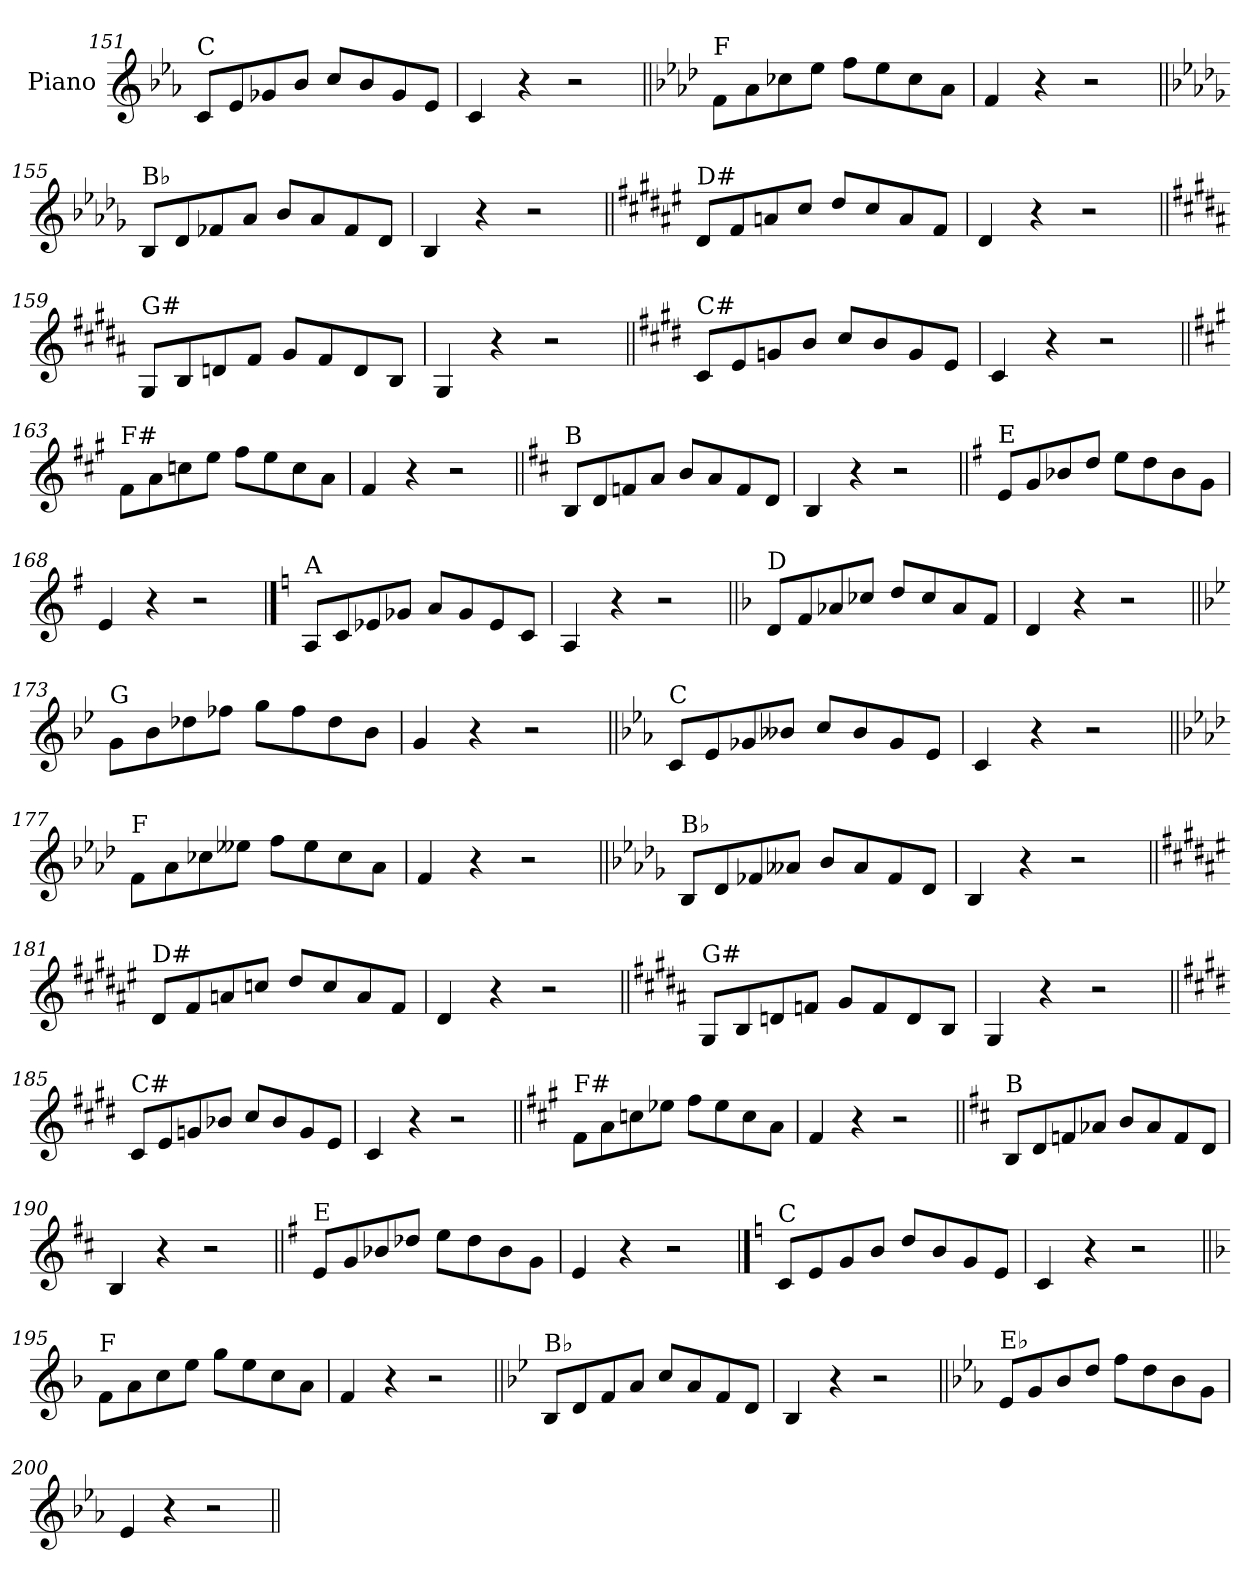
**kern
*part1
*staff1
*I"Piano
*I'Pno.
!!LO:LB:g=z
*clefG2
*k[b-e-a-]
=151
!LO:TX:a:t=C
8c/L
8e-/
8g-X/
8b-/J
8cc/L
8b-/
8g-/
8e-/J
=152
4c/
4r
2r
=153||
*k[b-e-a-d-]
!LO:TX:a:t=F
8f\L
8a-\
8cc-X\
8ee-\J
8ff\L
8ee-\
8cc-\
8a-\J
=154
4f/
4r
2r
=155||
*k[b-e-a-d-g-]
!LO:TX:a:t=B♭
8B-/L
8d-/
8f-X/
8a-/J
8b-/L
8a-/
8f-/
8d-/J
=156
4B-/
4r
2r
!!LO:LB:g=z
=157||
*k[f#c#g#d#a#e#]
!LO:TX:a:t=D#
8d#/L
8f#/
8an/
8cc#/J
8dd#/L
8cc#/
8a/
8f#/J
=158
4d#/
4r
2r
=159||
*k[f#c#g#d#a#]
!LO:TX:a:t=G#
8G#/L
8B/
8dn/
8f#/J
8g#/L
8f#/
8d/
8B/J
=160
4G#/
4r
2r
=161||
*k[f#c#g#d#]
!LO:TX:a:t=C#
8c#/L
8e/
8gn/
8b/J
8cc#/L
8b/
8g/
8e/J
=162
4c#/
4r
2r
!!LO:LB:g=z
=163||
*k[f#c#g#]
!LO:TX:a:t=F#
8f#\L
8a\
8ccn\
8ee\J
8ff#\L
8ee\
8cc\
8a\J
=164
4f#/
4r
2r
=165||
*k[f#c#]
!LO:TX:a:t=B
8B/L
8d/
8fn/
8a/J
8b/L
8a/
8f/
8d/J
=166
4B/
4r
2r
=167||
*k[f#]
!LO:TX:a:t=E
8e/L
8g/
8b-X/
8dd/J
8ee\L
8dd\
8b-\
8g\J
=168
4e/
4r
2r
!!LO:LB:g=z
==169
*k[]
!LO:TX:a:t=A
8A/L
8c/
8e-X/
8g-X/J
8a/L
8g-/
8e-/
8c/J
=170
4A/
4r
2r
=171||
*k[b-]
!LO:TX:a:t=D
8d/L
8f/
8a-X/
8cc-X/J
8dd/L
8cc-/
8a-/
8f/J
=172
4d/
4r
2r
=173||
*k[b-e-]
!LO:TX:a:t=G
8g\L
8b-\
8dd-X\
8ff-X\J
8gg\L
8ff-\
8dd-\
8b-\J
=174
4g/
4r
2r
!!LO:LB:g=z
=175||
*k[b-e-a-]
!LO:TX:a:t=C
8c/L
8e-/
8g-X/
8b--X/J
8cc/L
8b--/
8g-/
8e-/J
=176
4c/
4r
2r
=177||
*k[b-e-a-d-]
!LO:TX:a:t=F
8f\L
8a-\
8cc-X\
8ee--X\J
8ff\L
8ee--\
8cc-\
8a-\J
=178
4f/
4r
2r
=179||
*k[b-e-a-d-g-]
!LO:TX:a:t=B♭
8B-/L
8d-/
8f-X/
8a--X/J
8b-/L
8a--/
8f-/
8d-/J
=180
4B-/
4r
2r
!!LO:LB:g=z
=181||
*k[f#c#g#d#a#e#]
!LO:TX:a:t=D#
8d#/L
8f#/
8an/
8ccn/J
8dd#/L
8cc/
8a/
8f#/J
=182
4d#/
4r
2r
=183||
*k[f#c#g#d#a#]
!LO:TX:a:t=G#
8G#/L
8B/
8dn/
8fn/J
8g#/L
8f/
8d/
8B/J
=184
4G#/
4r
2r
=185||
*k[f#c#g#d#]
!LO:TX:a:t=C#
8c#/L
8e/
8gn/
8b-X/J
8cc#/L
8b-/
8g/
8e/J
=186
4c#/
4r
2r
!!LO:LB:g=z
=187||
*k[f#c#g#]
!LO:TX:a:t=F#
8f#\L
8a\
8ccn\
8ee-X\J
8ff#\L
8ee-\
8cc\
8a\J
=188
4f#/
4r
2r
=189||
*k[f#c#]
!LO:TX:a:t=B
8B/L
8d/
8fn/
8a-X/J
8b/L
8a-/
8f/
8d/J
=190
4B/
4r
2r
=191||
*k[f#]
!LO:TX:a:t=E
8e/L
8g/
8b-X/
8dd-X/J
8ee\L
8dd-\
8b-\
8g\J
=192
4e/
4r
2r
!!LO:PB:g=z
==193
*k[]
!LO:TX:a:t=C
8c/L
8e/
8g/
8b/J
8dd/L
8b/
8g/
8e/J
=194
4c/
4r
2r
=195||
*k[b-]
!LO:TX:a:t=F
8f\L
8a\
8cc\
8ee\J
8gg\L
8ee\
8cc\
8a\J
=196
4f/
4r
2r
=197||
*k[b-e-]
!LO:TX:a:t=B♭
8B-/L
8d/
8f/
8a/J
8cc/L
8a/
8f/
8d/J
=198
4B-/
4r
2r
!!LO:LB:g=z
=199||
*k[b-e-a-]
!LO:TX:a:t=E♭
8e-/L
8g/
8b-/
8dd/J
8ff\L
8dd\
8b-\
8g\J
=200
4e-/
4r
2r
=||
*-
